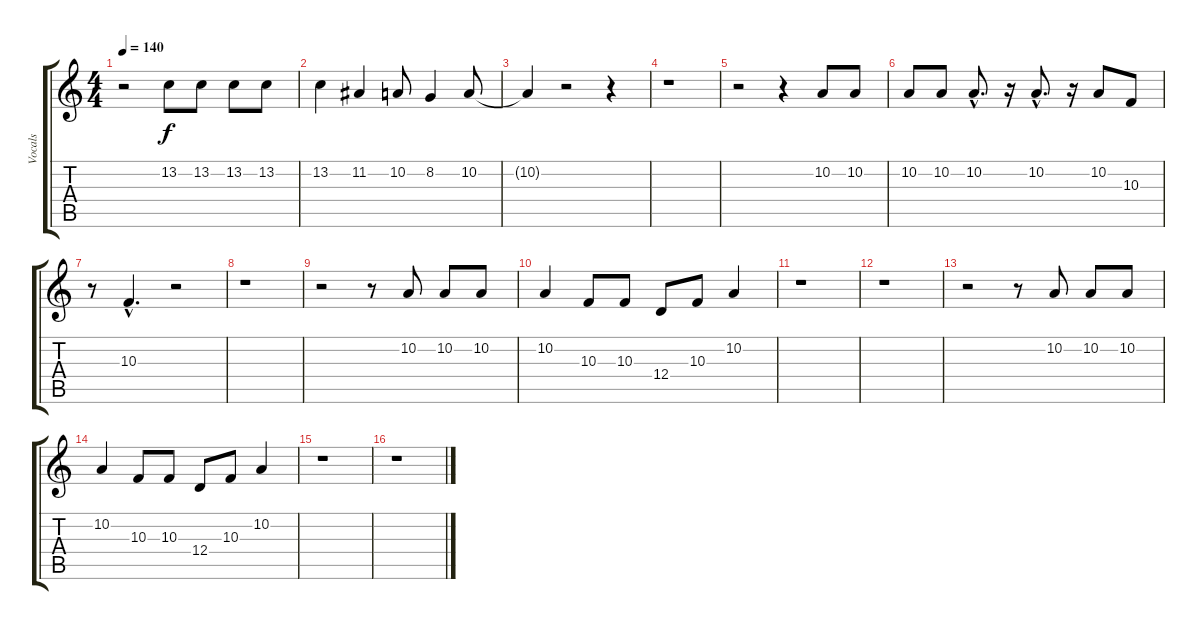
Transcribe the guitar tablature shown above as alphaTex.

\track ("Vocals" "Vocals") {instrument lead1square}
\staff {score tabs}
\tuning (E4 B3 G3 D3 A2 E2) {hide}
\ts (4 4)
\tempo 140
\clef g2
\ks c
r.2{dy f} 13.2.8 13.2.8 13.2.8 13.2.8 |
13.2.4 11.2.4 10.2.8 8.2.4 10.2.8 |
10.2{t}.4 r.2 r.4 |
r.1 |
r.2 r.4 10.2.8 10.2.8 |
10.2.8 10.2.8 10.2{hac}.8{d} r.16 10.2{hac}.8{d} r.16 10.2.8 10.3.8 |
r.8 10.3{hac}.4{d} r.2 |
r.1 |
r.2 r.8 10.2.8 10.2.8 10.2.8 |
10.2.4 10.3.8 10.3.8 12.4.8 10.3.8 10.2.4 |
r.1 |
r.1 |
r.2 r.8 10.2.8 10.2.8 10.2.8 |
10.2.4 10.3.8 10.3.8 12.4.8 10.3.8 10.2.4 |
r.1 |
r.1
